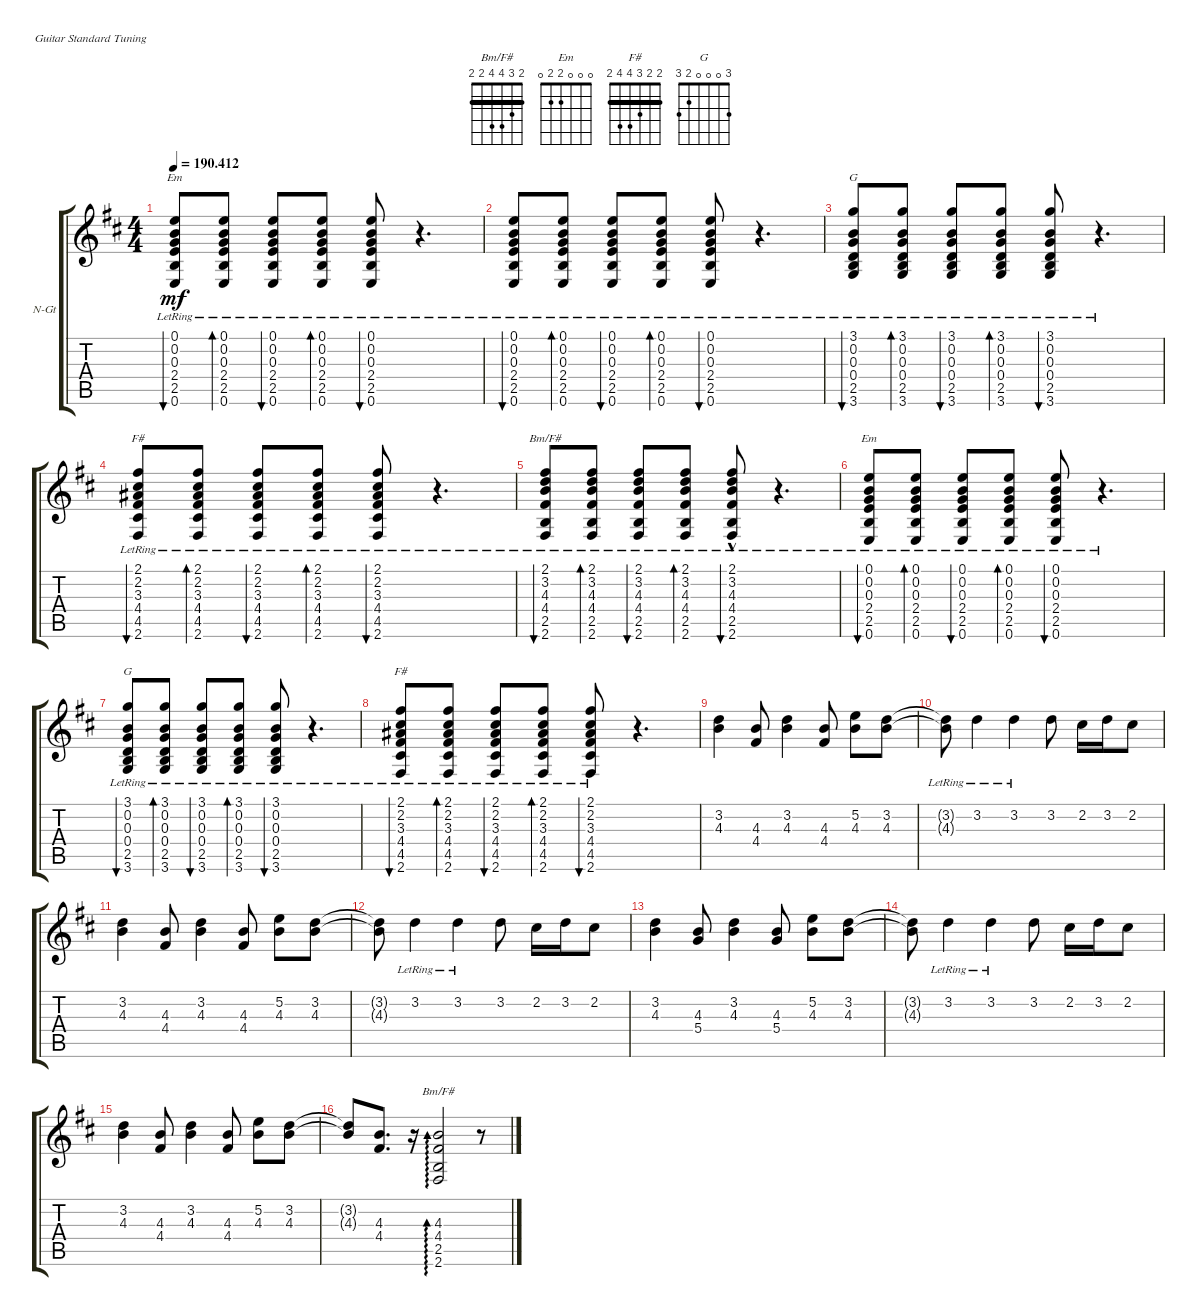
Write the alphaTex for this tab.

\defaultSystemsLayout 4
\bracketExtendMode groupsimilarinstruments
\firstSystemTrackNameOrientation horizontal
\otherSystemsTrackNameOrientation horizontal
\track ("Nylon Guitar" "N-Gt") {instrument acousticguitarnylon}
\staff {score tabs}
\tuning (E4 B3 G3 D3 A2 E2)
\chord ("Bm/F#" 2 3 4 4 2 2) {barre (2 2)}
\chord ("Em" 0 0 0 2 2 0)
\chord ("F#" 2 2 3 4 4 2) {barre (2 2)}
\chord ("G" 3 0 0 0 2 3)
\ts (4 4)
\tempo
190.412
\accidentals auto
\clef g2
\ottava regular
\simile none
\scale
0.936948
\ks bminor
(0.6{lr} 2.5{lr} 2.4{lr} 0.3{lr} 0.2{lr} 0.1{lr}).8{bu 73 ch "Em" dy mf} (0.6{lr} 2.5{lr} 2.4{lr} 0.3{lr} 0.2{lr} 0.1{lr}).8{bd 72} (0.6{lr} 2.5{lr} 2.4{lr} 0.3{lr} 0.2{lr} 0.1{lr}).8{bu 72} (0.6{lr} 2.5{lr} 2.4{lr} 0.3{lr} 0.2{lr} 0.1{lr}).8{bd 72} (0.6{lr} 2.5{lr} 2.4{lr} 0.3{lr} 0.2{lr} 0.1{lr}).8{bu 72} r.4{d} |
\scale
1.1261 (0.6{lr} 2.5{lr} 2.4{lr} 0.3{lr} 0.2{lr} 0.1{lr}).8{bu 73} (0.6{lr} 2.5{lr} 2.4{lr} 0.3{lr} 0.2{lr} 0.1{lr}).8{bd 72} (0.6{lr} 2.5{lr} 2.4{lr} 0.3{lr} 0.2{lr} 0.1{lr}).8{bu 72} (0.6{lr} 2.5{lr} 2.4{lr} 0.3{lr} 0.2{lr} 0.1{lr}).8{bd 72} (0.6{lr} 2.5{lr} 2.4{lr} 0.3{lr} 0.2{lr} 0.1{lr}).8{bu 72} r.4{d} |
\scale
0.936948 (3.6{lr} 2.5{lr} 0.4{lr} 0.3{lr} 0.2{lr} 3.1{lr}).8{bu 72 ch "G"} (3.6{lr} 2.5{lr} 0.4{lr} 0.3{lr} 0.2{lr} 3.1{lr}).8{bd 72} (3.6{lr} 2.5{lr} 0.4{lr} 0.3{lr} 0.2{lr} 3.1{lr}).8{bu 72} (3.6{lr} 2.5{lr} 0.4{lr} 0.3{lr} 0.2{lr} 3.1{lr}).8{bd 72} (3.6{lr} 2.5{lr} 0.4{lr} 0.3{lr} 0.2{lr} 3.1{lr}).8{bu 72} r.4{d} |
\scale
0.936948 (2.6{lr} 4.5{lr} 4.4{lr} 3.3{lr} 2.2{lr} 2.1{lr}).8{bu 72 ch "F#"} (2.6{lr} 4.5{lr} 4.4{lr} 3.3{lr} 2.2{lr} 2.1{lr}).8{bd 72} (2.6{lr} 4.5{lr} 4.4{lr} 3.3{lr} 2.2{lr} 2.1{lr}).8{bu 72} (2.6{lr} 4.5{lr} 4.4{lr} 3.3{lr} 2.2{lr} 2.1{lr}).8{bd 72} (2.6{lr} 4.5{lr} 4.4{lr} 3.3{lr} 2.2{lr} 2.1{lr}).8{bu 72} r.4{d} |
\scale
1.1261 (2.6{lr} 2.5{lr} 4.4{lr} 4.3{lr} 3.2{lr} 2.1{lr}).8{bu 78 ch "Bm/F#"} (2.6{lr} 2.5{lr} 4.4{lr} 4.3{lr} 3.2{lr} 2.1{lr}).8{bd 74} (2.6{lr} 2.5{lr} 4.4{lr} 4.3{lr} 3.2{lr} 2.1{lr}).8{bu 74} (2.6{lr} 2.5{lr} 4.4{lr} 4.3{lr} 3.2{lr} 2.1{lr}).8{bd 73} (2.6{hac lr} 2.5{hac lr} 4.4{hac lr} 4.3{hac lr} 3.2{hac lr} 2.1{hac lr}).8{bu 74} r.4{d} |
\scale
0.936948 (0.6{lr} 2.5{lr} 2.4{lr} 0.3{lr} 0.2{lr} 0.1{lr}).8{bu 73 ch "Em"} (0.6{lr} 2.5{lr} 2.4{lr} 0.3{lr} 0.2{lr} 0.1{lr}).8{bd 72} (0.6{lr} 2.5{lr} 2.4{lr} 0.3{lr} 0.2{lr} 0.1{lr}).8{bu 72} (0.6{lr} 2.5{lr} 2.4{lr} 0.3{lr} 0.2{lr} 0.1{lr}).8{bd 72} (0.6{lr} 2.5{lr} 2.4{lr} 0.3{lr} 0.2{lr} 0.1{lr}).8{bu 72} r.4{d} |
\scale
0.936948 (3.6{lr} 2.5{lr} 0.4{lr} 0.3{lr} 0.2{lr} 3.1{lr}).8{bu 72 ch "G"} (3.6{lr} 2.5{lr} 0.4{lr} 0.3{lr} 0.2{lr} 3.1{lr}).8{bd 72} (3.6{lr} 2.5{lr} 0.4{lr} 0.3{lr} 0.2{lr} 3.1{lr}).8{bu 72} (3.6{lr} 2.5{lr} 0.4{lr} 0.3{lr} 0.2{lr} 3.1{lr}).8{bd 72} (3.6{lr} 2.5{lr} 0.4{lr} 0.3{lr} 0.2{lr} 3.1{lr}).8{bu 72} r.4{d} |
\scale
1.1261 (2.6{lr} 4.5{lr} 4.4{lr} 3.3{lr} 2.2{lr} 2.1{lr}).8{bu 72 ch "F#"} (2.6{lr} 4.5{lr} 4.4{lr} 3.3{lr} 2.2{lr} 2.1{lr}).8{bd 72} (2.6{lr} 4.5{lr} 4.4{lr} 3.3{lr} 2.2{lr} 2.1{lr}).8{bu 72} (2.6{lr} 4.5{lr} 4.4{lr} 3.3{lr} 2.2{lr} 2.1{lr}).8{bd 72} (2.6{lr} 4.5{lr} 4.4{lr} 3.3{lr} 2.2{lr} 2.1{lr}).8{bu 72} r.4{d} |
\scale
0.936948 (3.2 4.3).4 (4.3 4.4).8 (3.2 4.3).4 (4.3 4.4).8 (5.2 4.3).8 (3.2 4.3).8 |
\scale
0.936948 (3.2{lr t} 4.3{lr t}).8 3.2{lr}.4 3.2{lr}.4 3.2.8 2.2.16 3.2.16 2.2.8 |
\scale
1.1261 (3.2 4.3).4 (4.3 4.4).8 (3.2 4.3).4 (4.3 4.4).8 (5.2 4.3).8 (3.2 4.3).8 |
\scale
0.936948 (3.2{t} 4.3{t}).8 3.2{lr}.4 3.2{lr}.4 3.2.8 2.2.16 3.2.16 2.2.8 |
\scale
0.936948 (3.2 4.3).4 (4.3 5.4).8 (3.2 4.3).4 (4.3 5.4).8 (5.2 4.3).8 (3.2 4.3).8 |
\scale
1.1261 (3.2{t} 4.3{t}).8 3.2{lr}.4 3.2{lr}.4 3.2.8 2.2.16 3.2.16 2.2.8 |
\scale
0.936948 (3.2 4.3).4 (4.3 4.4).8 (3.2 4.3).4 (4.3 4.4).8 (5.2 4.3).8 (3.2 4.3).8 |
\scale
0.936948 (3.2{t} 4.3{t}).8 (4.3 4.4).8{d} r.16 (4.3 4.4 2.6 2.5).2{ad 0 ch "Bm/F#"} r.8
